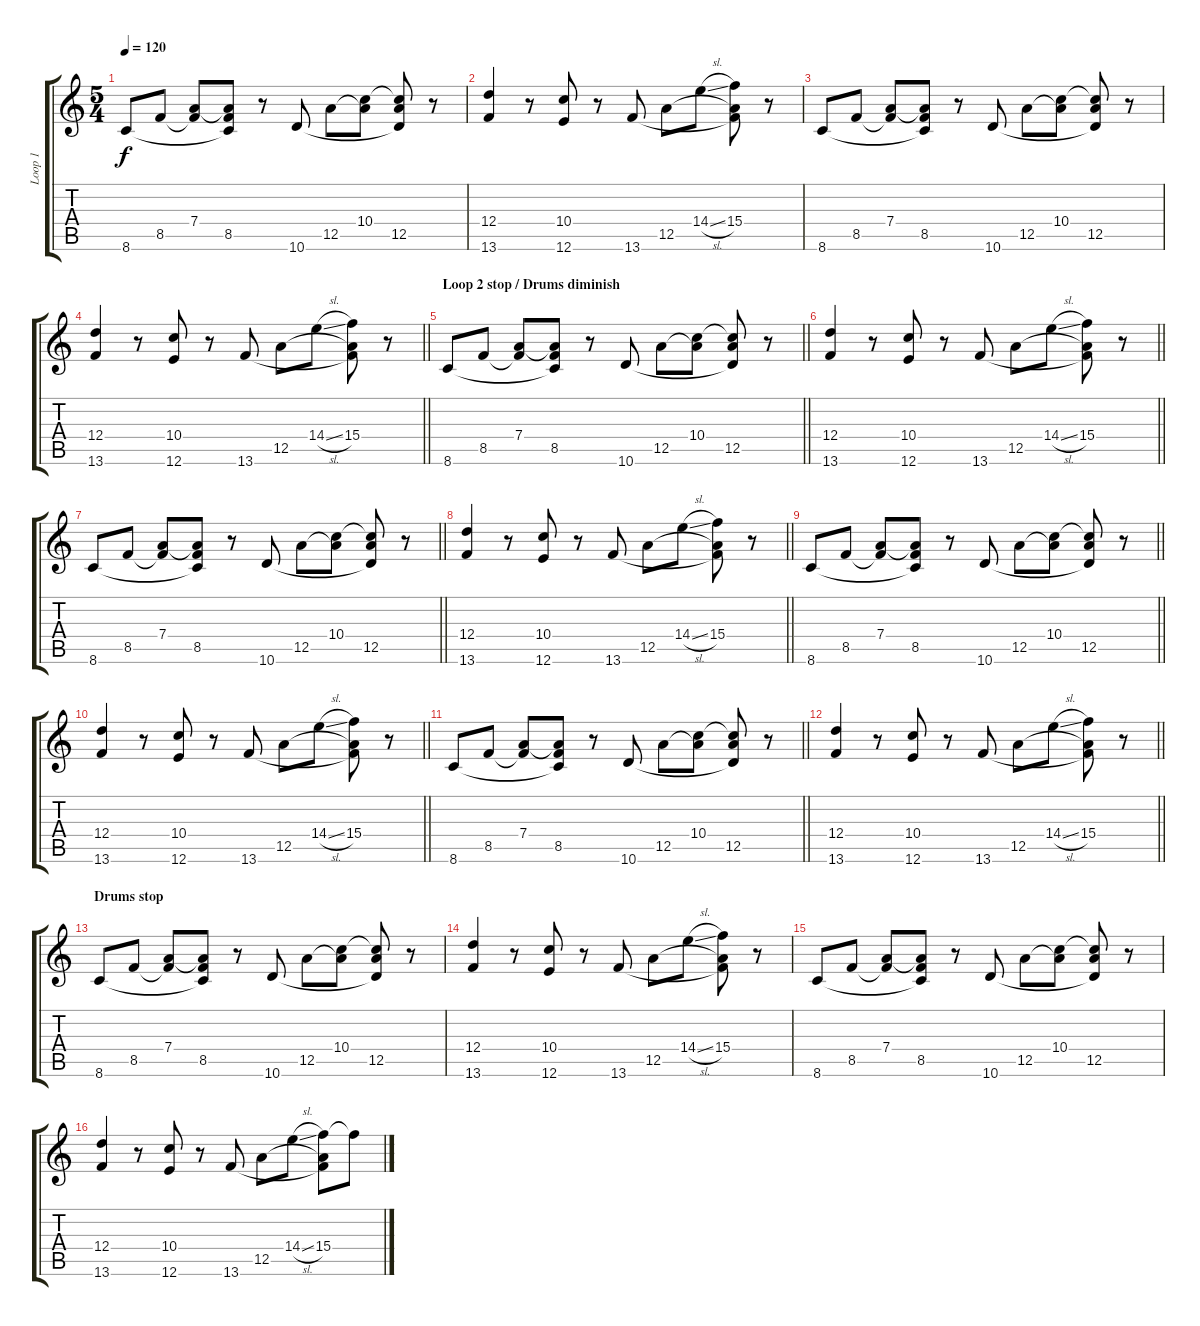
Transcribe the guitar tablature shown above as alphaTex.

\track ("Loop 1" "Loop 1") {instrument acousticguitarnylon}
\staff {score tabs}
\tuning (E4 B3 G3 D3 A2 E2) {hide}
\ts (5 4)
\tempo 120
\clef g2
\ks c
8.6.8{dy f} 8.5.8 (7.4 8.5{t}).8 (7.4{t} 8.5 8.6{t}).8 r.8 10.6.8 12.5.8 (10.4 12.5{t}).8 (10.4{t} 12.5 10.6{t}).8 r.8 |
(12.4 13.6).4 r.8 (10.4 12.6).8 r.8 13.6.8 12.5.8 14.4{sl}.8 (15.4 12.5{t} 13.6{t}).8 r.8 |
8.6.8 8.5.8 (7.4 8.5{t}).8 (7.4{t} 8.5 8.6{t}).8 r.8 10.6.8 12.5.8 (10.4 12.5{t}).8 (10.4{t} 12.5 10.6{t}).8 r.8 |
\barLineRight lightlight
(12.4 13.6).4 r.8 (10.4 12.6).8 r.8 13.6.8 12.5.8 14.4{sl}.8 (15.4 12.5{t} 13.6{t}).8 r.8 |
\section ("" "Loop 2 stop / Drums diminish")
\barLineRight lightlight
8.6.8 8.5.8 (7.4 8.5{t}).8 (7.4{t} 8.5 8.6{t}).8 r.8 10.6.8 12.5.8 (10.4 12.5{t}).8 (10.4{t} 12.5 10.6{t}).8 r.8 |
\barLineRight lightlight
(12.4 13.6).4 r.8 (10.4 12.6).8 r.8 13.6.8 12.5.8 14.4{sl}.8 (15.4 12.5{t} 13.6{t}).8 r.8 |
\barLineRight lightlight
8.6.8 8.5.8 (7.4 8.5{t}).8 (7.4{t} 8.5 8.6{t}).8 r.8 10.6.8 12.5.8 (10.4 12.5{t}).8 (10.4{t} 12.5 10.6{t}).8 r.8 |
\barLineRight lightlight
(12.4 13.6).4 r.8 (10.4 12.6).8 r.8 13.6.8 12.5.8 14.4{sl}.8 (15.4 12.5{t} 13.6{t}).8 r.8 |
\barLineRight lightlight
8.6.8 8.5.8 (7.4 8.5{t}).8 (7.4{t} 8.5 8.6{t}).8 r.8 10.6.8 12.5.8 (10.4 12.5{t}).8 (10.4{t} 12.5 10.6{t}).8 r.8 |
\barLineRight lightlight
(12.4 13.6).4 r.8 (10.4 12.6).8 r.8 13.6.8 12.5.8 14.4{sl}.8 (15.4 12.5{t} 13.6{t}).8 r.8 |
\barLineRight lightlight
8.6.8 8.5.8 (7.4 8.5{t}).8 (7.4{t} 8.5 8.6{t}).8 r.8 10.6.8 12.5.8 (10.4 12.5{t}).8 (10.4{t} 12.5 10.6{t}).8 r.8 |
\barLineRight lightlight
(12.4 13.6).4 r.8 (10.4 12.6).8 r.8 13.6.8 12.5.8 14.4{sl}.8 (15.4 12.5{t} 13.6{t}).8 r.8 |
\section ("" "Drums stop")
8.6.8 8.5.8 (7.4 8.5{t}).8 (7.4{t} 8.5 8.6{t}).8 r.8 10.6.8 12.5.8 (10.4 12.5{t}).8 (10.4{t} 12.5 10.6{t}).8 r.8 |
(12.4 13.6).4 r.8 (10.4 12.6).8 r.8 13.6.8 12.5.8 14.4{sl}.8 (15.4 12.5{t} 13.6{t}).8 r.8 |
8.6.8 8.5.8 (7.4 8.5{t}).8 (7.4{t} 8.5 8.6{t}).8 r.8 10.6.8 12.5.8 (10.4 12.5{t}).8 (10.4{t} 12.5 10.6{t}).8 r.8 |
(12.4 13.6).4 r.8 (10.4 12.6).8 r.8 13.6.8 12.5.8 14.4{sl}.8 (15.4 12.5{t} 13.6{t}).8 15.4{t}.8
